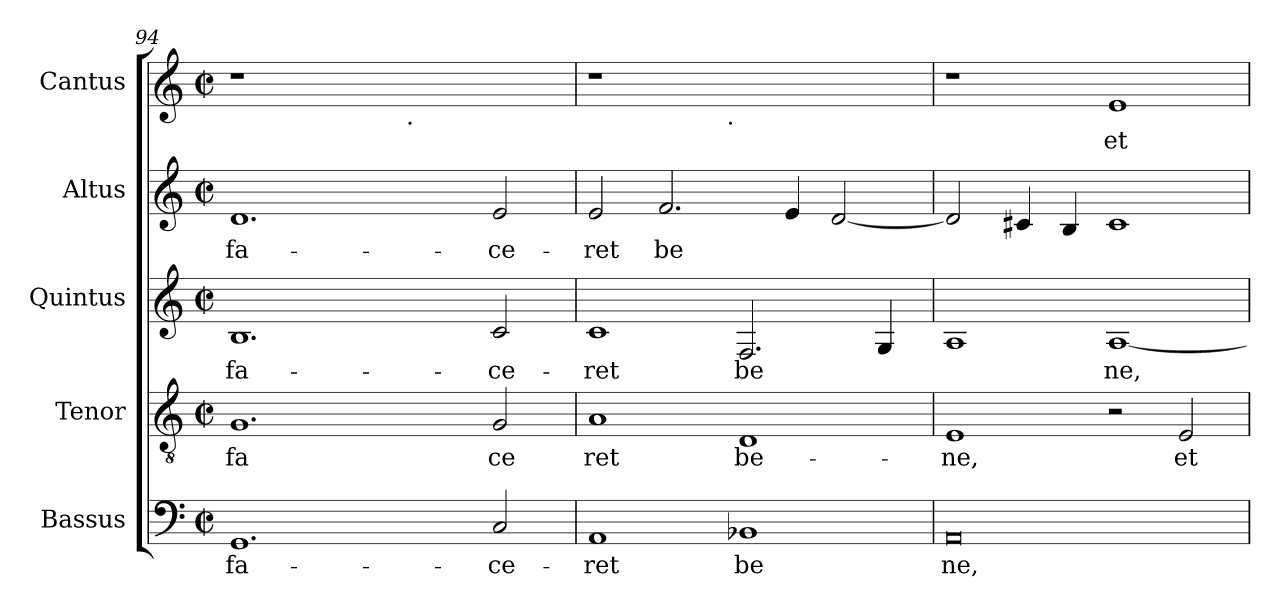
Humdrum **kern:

**kern	**text	**kern	**text	**kern	**text	**kern	**text	**kern	**text
*part5	*part5	*part4	*part4	*part3	*part3	*part2	*part2	*part1	*part1
*staff5	*staff5	*staff4	*staff4	*staff3	*staff3	*staff2	*staff2	*staff1	*staff1
*I"Bassus	*	*I"Tenor	*	*I"Quintus	*	*I"Altus	*	*I"Cantus	*
*clefF4	*	*clefGv2	*	*clefG2	*	*clefG2	*	*clefG2	*
*k[]	*	*k[]	*	*k[]	*	*k[]	*	*k[]	*
*C:	*	*C:	*	*C:	*	*C:	*	*C:	*
*M2/2	*	*M2/2	*	*M2/2	*	*M2/2	*	*M2/2	*
*met(c|)	*	*met(c|)	*	*met(c|)	*	*met(c|)	*	*met(c|)	*
=94	=94	=94	=94	=94	=94	=94	=94	=94	=94
!	!LO:LY:b:cj	!	!LO:LY:b:cj	!	!LO:LY:b:cj	!	!LO:LY:b:cj	!	!
*	*	*	*	*	*	*	*	*^	*
1.GG	fa-	1.G	fa	1.B	fa-	1.d	fa-	1r	2ryy	.
.	.	.	.	.	.	.	.	.	4ryy	.
.	.	.	.	.	.	.	.	.	8ryy	.
.	.	.	.	.	.	.	.	.	16ryy	.
.	.	.	.	.	.	.	.	.	64ryy	.
!	!	!	!	!	!	!	!	!	!LO:TX:b:t=.	!
.	.	.	.	.	.	.	.	.	1ryy	.
.	.	.	.	.	.	.	.	1ryy	.	.
!	!LO:LY:b:cj	!	!LO:LY:b:cj	!	!LO:LY:b:cj	!	!LO:LY:b:cj	!	!	!
2C/	-ce-	2G/	ce	2c/	-ce-	2e/	-ce-	.	.	.
.	.	.	.	.	.	.	.	.	32.ryy	.
!!LO:LB:g=z	!!
=95	=95	=95	=95	=95	=95	=95	=95	=95	=95	=95
!	!LO:LY:b:cj	!	!LO:LY:b:cj	!	!LO:LY:b:cj	!	!LO:LY:b:cj	!	!	!
1AA	-ret	1A	ret	1c	-ret	2e/	-ret	1r	2ryy	.
!	!	!	!	!	!	!	!LO:LY:b:cj	!	!	!
.	.	.	.	.	.	2.f/	be	.	4...ryy	.
!	!	!	!	!	!	!	!	!	!LO:TX:b:t=.	!
.	.	.	.	.	.	.	.	.	1ryy	.
!	!LO:LY:b:cj	!	!LO:LY:b:cj	!	!LO:LY:b:cj	!	!	!	!	!
1BB-X	be	1D	be-	2.F/	be	.	.	1ryy	.	.
!	!	!	!	!	!	!	!LO:LY:b:cj	!	!	!
.	.	.	.	.	.	4e/	.	.	.	.
!	!	!	!	!	!	!	!LO:LY:b:cj	!	!	!
.	.	.	.	.	.	[<2d/	.	.	.	.
!	!	!	!	!	!LO:LY:b:cj	!	!	!	!	!
.	.	.	.	4G/	.	.	.	.	.	.
.	.	.	.	.	.	.	.	.	32ryy	.
=96	=96	=96	=96	=96	=96	=96	=96	=96	=96	=96
!	!LO:LY:b:cj	!	!LO:LY:b:cj	!	!LO:LY:b:cj	!	!LO:LY:b:cj	!	!	!
*	*	*	*	*	*	*	*	*v	*v	*
0AA	ne,	1E	-ne,	1A	.	2d/]	.	1r	.
!	!	!	!	!	!	!	!LO:LY:b:cj	!	!
.	.	.	.	.	.	4c#X/	.	.	.
!	!	!	!	!	!	!	!LO:LY:b:cj	!	!
.	.	.	.	.	.	4B/	.	.	.
!	!	!	!	!	!LO:LY:b:cj	!	!LO:LY:b:cj	!	!LO:LY:b:cj
.	.	2r	.	[<1A	ne,	1c#	.	1e	et
!	!	!	!LO:LY:b:cj	!	!	!	!	!	!
.	.	2E/	et	.	.	.	.	.	.
=	=	=	=	=	=	=	=	=	=
*-	*-	*-	*-	*-	*-	*-	*-	*-	*-
